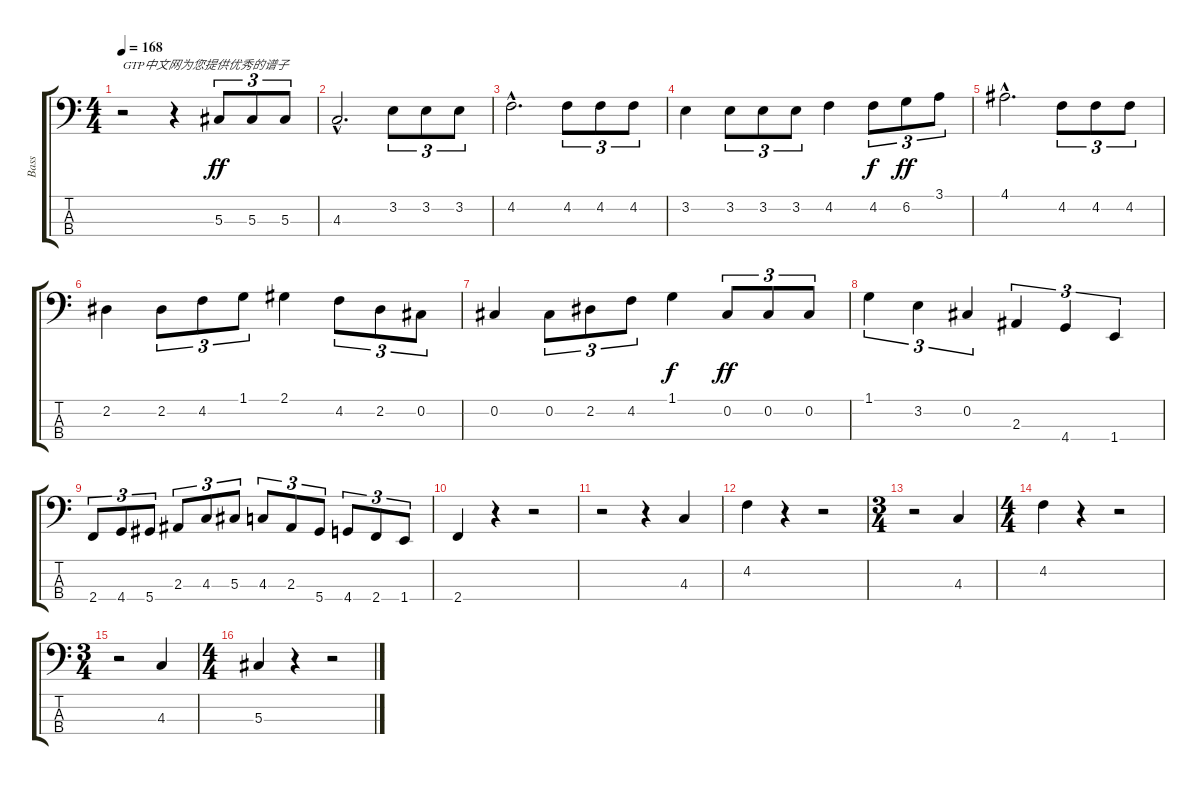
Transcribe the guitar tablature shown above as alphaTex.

\track ("Bass" "Bass") {instrument electricbasspick}
\staff {score tabs}
\tuning (Gb2 Db2 Ab1 Eb1) {hide}
\ts (4 4)
\tempo 168
\clef f4
\ks c
r.2{txt "GTP中文网为您提供优秀的谱子" dy ff instrument electricbasspick} r.4 5.3.8{tu (3 2)} 5.3.8{tu (3 2)} 5.3.8{tu (3 2)} |
4.3{hac}.2{d} 3.2.8{tu (3 2)} 3.2.8{tu (3 2)} 3.2.8{tu (3 2)} |
4.2{hac}.2{d} 4.2.8{tu (3 2)} 4.2.8{tu (3 2)} 4.2.8{tu (3 2)} |
3.2.4 3.2.8{tu (3 2)} 3.2.8{tu (3 2)} 3.2.8{tu (3 2)} 4.2.4 4.2.8{tu (3 2) dy f} 6.2.8{tu (3 2) dy ff} 3.1.8{tu (3 2)} |
4.1{hac}.2{d} 4.2.8{tu (3 2)} 4.2.8{tu (3 2)} 4.2.8{tu (3 2)} |
2.2.4 2.2.8{tu (3 2)} 4.2.8{tu (3 2)} 1.1.8{tu (3 2)} 2.1.4 4.2.8{tu (3 2)} 2.2.8{tu (3 2)} 0.2.8{tu (3 2)} |
0.2.4 0.2.8{tu (3 2)} 2.2.8{tu (3 2)} 4.2.8{tu (3 2)} 1.1.4{dy f} 0.2.8{tu (3 2) dy ff} 0.2.8{tu (3 2)} 0.2.8{tu (3 2)} |
1.1.4{tu (3 2)} 3.2.4{tu (3 2)} 0.2.4{tu (3 2)} 2.3.4{tu (3 2)} 4.4.4{tu (3 2)} 1.4.4{tu (3 2)} |
2.4.8{tu (3 2)} 4.4.8{tu (3 2)} 5.4.8{tu (3 2)} 2.3.8{tu (3 2)} 4.3.8{tu (3 2)} 5.3.8{tu (3 2)} 4.3.8{tu (3 2)} 2.3.8{tu (3 2)} 5.4.8{tu (3 2)} 4.4.8{tu (3 2)} 2.4.8{tu (3 2)} 1.4.8{tu (3 2)} |
2.4.4 r.4 r.2 |
r.2 r.4 4.3.4 |
4.2.4 r.4 r.2 |
\ts (3 4)
r.2 4.3.4 |
\ts (4 4)
4.2.4 r.4 r.2 |
\ts (3 4)
r.2 4.3.4 |
\ts (4 4)
5.3.4 r.4 r.2
